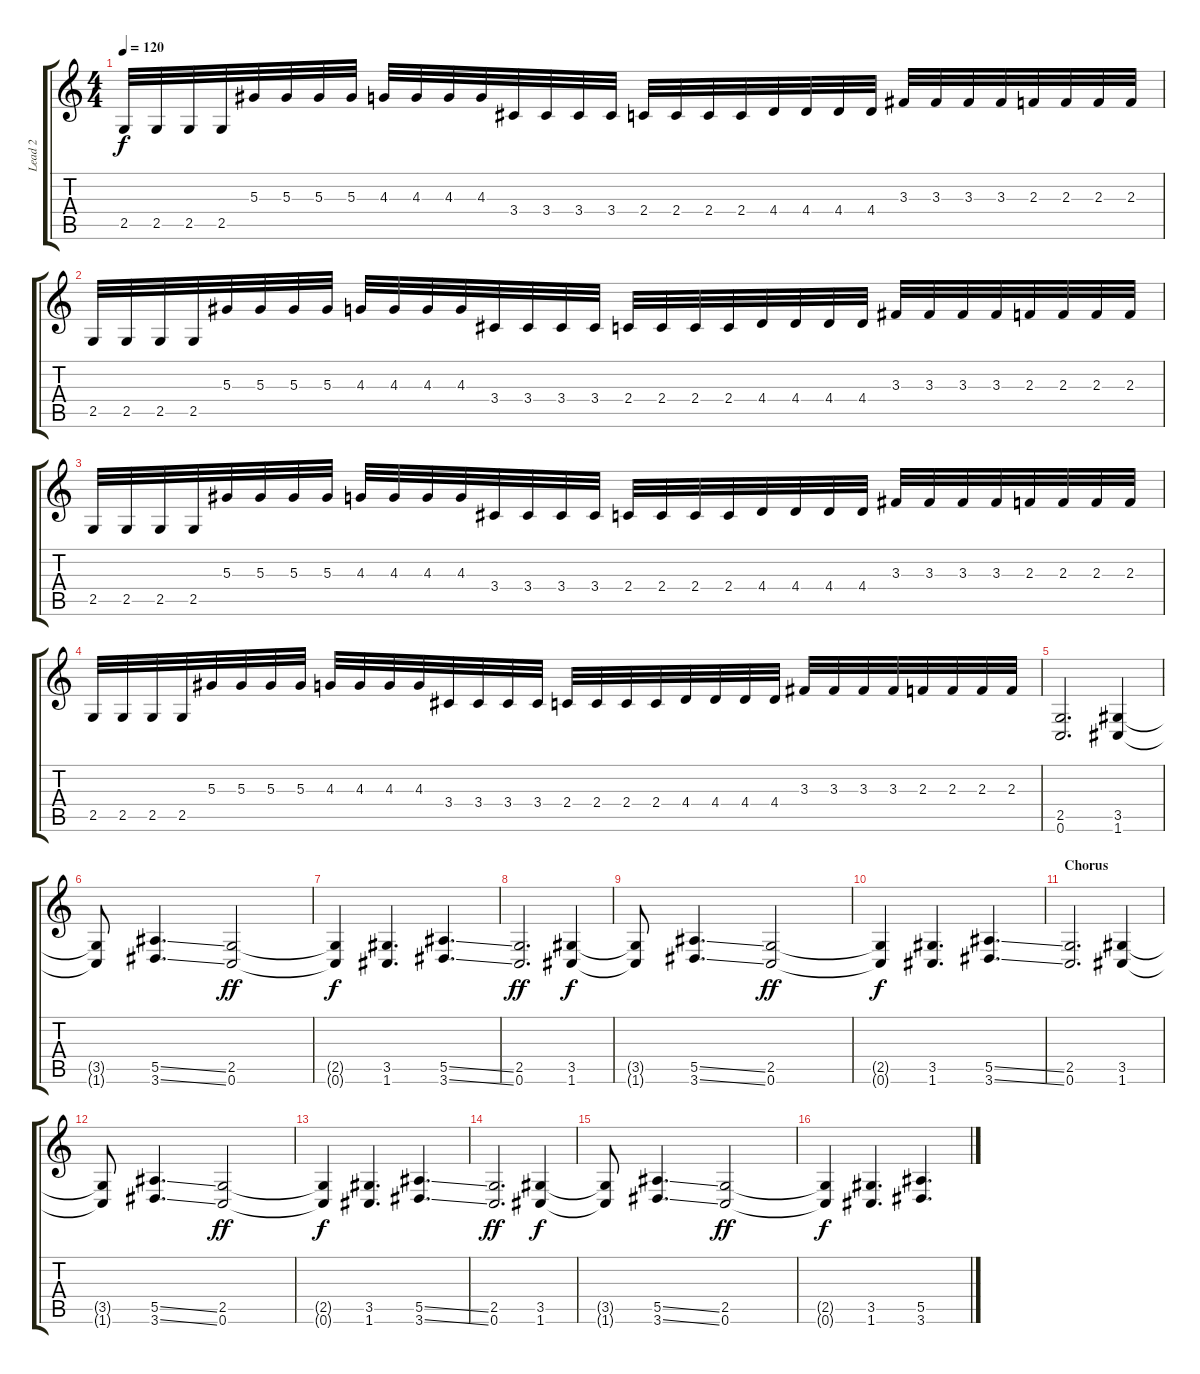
\track ("Lead 2" "Lead 2") {instrument overdrivenguitar}
\staff {score tabs}
\tuning (C4 G3 Eb3 Bb2 F2 C2) {hide}
\ts (4 4)
\tempo 120
\clef g2
\ks c
2.5.32{dy f} 2.5.32 2.5.32 2.5.32 5.3.32 5.3.32 5.3.32 5.3.32 4.3.32 4.3.32 4.3.32 4.3.32 3.4.32 3.4.32 3.4.32 3.4.32 2.4.32 2.4.32 2.4.32 2.4.32 4.4.32 4.4.32 4.4.32 4.4.32 3.3.32 3.3.32 3.3.32 3.3.32 2.3.32 2.3.32 2.3.32 2.3.32 |
2.5.32 2.5.32 2.5.32 2.5.32 5.3.32 5.3.32 5.3.32 5.3.32 4.3.32 4.3.32 4.3.32 4.3.32 3.4.32 3.4.32 3.4.32 3.4.32 2.4.32 2.4.32 2.4.32 2.4.32 4.4.32 4.4.32 4.4.32 4.4.32 3.3.32 3.3.32 3.3.32 3.3.32 2.3.32 2.3.32 2.3.32 2.3.32 |
2.5.32 2.5.32 2.5.32 2.5.32 5.3.32 5.3.32 5.3.32 5.3.32 4.3.32 4.3.32 4.3.32 4.3.32 3.4.32 3.4.32 3.4.32 3.4.32 2.4.32 2.4.32 2.4.32 2.4.32 4.4.32 4.4.32 4.4.32 4.4.32 3.3.32 3.3.32 3.3.32 3.3.32 2.3.32 2.3.32 2.3.32 2.3.32 |
2.5.32 2.5.32 2.5.32 2.5.32 5.3.32 5.3.32 5.3.32 5.3.32 4.3.32 4.3.32 4.3.32 4.3.32 3.4.32 3.4.32 3.4.32 3.4.32 2.4.32 2.4.32 2.4.32 2.4.32 4.4.32 4.4.32 4.4.32 4.4.32 3.3.32 3.3.32 3.3.32 3.3.32 2.3.32 2.3.32 2.3.32 2.3.32 |
(2.5 0.6).2{d} (3.5 1.6).4 |
(3.5{t} 1.6{t}).8 (5.5{ss} 3.6{ss}).4{d} (2.5 0.6).2{dy ff} |
(2.5{t} 0.6{t}).4{dy f} (3.5 1.6).4{d} (5.5{ss} 3.6{ss}).4{d} |
(2.5 0.6).2{d dy ff} (3.5 1.6).4{dy f} |
(3.5{t} 1.6{t}).8 (5.5{ss} 3.6{ss}).4{d} (2.5 0.6).2{dy ff} |
(2.5{t} 0.6{t}).4{dy f} (3.5 1.6).4{d} (5.5{ss} 3.6{ss}).4{d} |
\section ("" "Chorus")
(2.5 0.6).2{d} (3.5 1.6).4 |
(3.5{t} 1.6{t}).8 (5.5{ss} 3.6{ss}).4{d} (2.5 0.6).2{dy ff} |
(2.5{t} 0.6{t}).4{dy f} (3.5 1.6).4{d} (5.5{ss} 3.6{ss}).4{d} |
(2.5 0.6).2{d dy ff} (3.5 1.6).4{dy f} |
(3.5{t} 1.6{t}).8 (5.5{ss} 3.6{ss}).4{d} (2.5 0.6).2{dy ff} |
(2.5{t} 0.6{t}).4{dy f} (3.5 1.6).4{d} (5.5{ss} 3.6{ss}).4{d}
